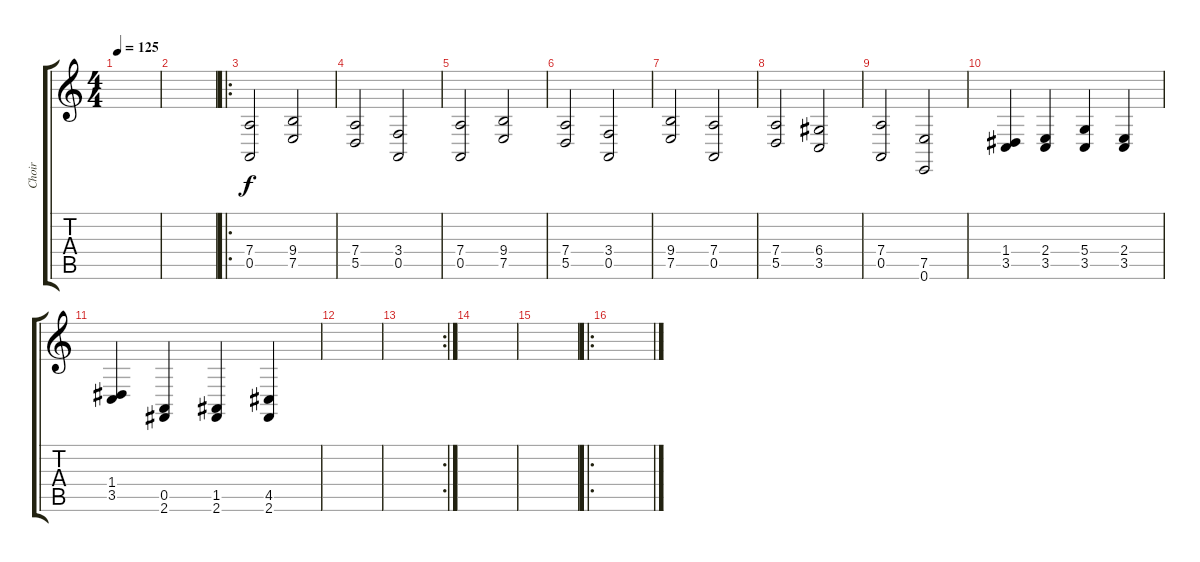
\track ("Choir" "Choir") {instrument pad4choir}
\staff {score tabs}
\tuning (E4 B3 G3 D3 A2 E2) {hide}
\ts (4 4)
\tempo 125
\clef g2
\ks c
|
|
\ro
(7.4 0.5).2 (9.4 7.5).2 |
(7.4 5.5).2 (3.4 0.5).2 |
(7.4 0.5).2 (9.4 7.5).2 |
(7.4 5.5).2 (3.4 0.5).2 |
(9.4 7.5).2 (7.4 0.5).2 |
(7.4 5.5).2 (6.4 3.5).2 |
(7.4 0.5).2 (7.5 0.6).2 |
(1.4 3.5).4 (2.4 3.5).4 (5.4 3.5).4 (2.4 3.5).4 |
(1.4 3.5).4 (0.5 2.6).4 (1.5 2.6).4 (4.5 2.6).4 |
|
\rc 2
|
|
|
\ro
